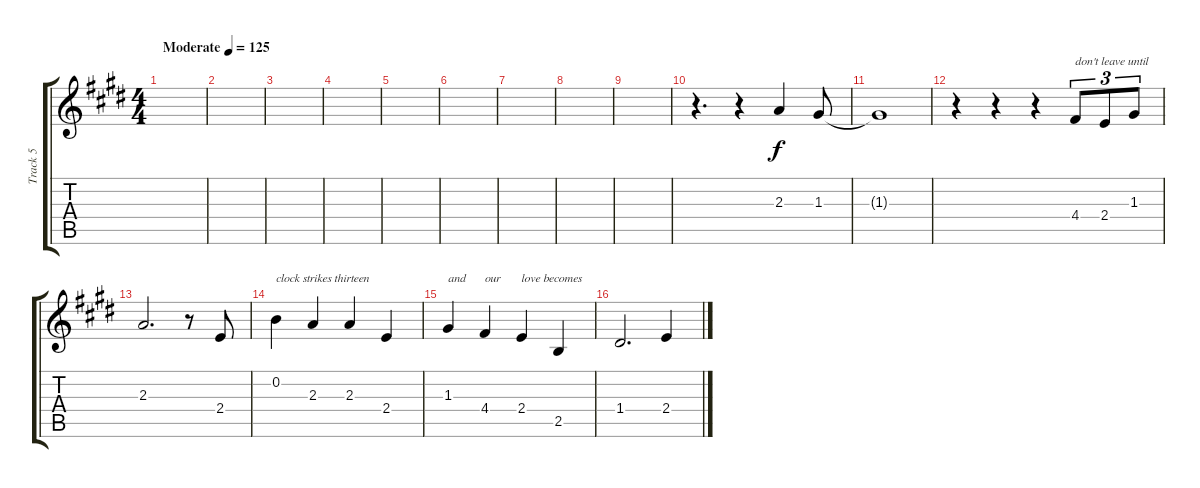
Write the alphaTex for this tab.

\track ("Track 5" "Track 5") {instrument acousticguitarnylon}
\staff {score tabs}
\tuning (E4 B3 G3 D3 A2 E2) {hide}
\ts (4 4)
\tempo (125 "Moderate")
\clef g2
\ks e
|
|
|
|
|
|
|
|
|
r.4{d} r.4 2.3.4 1.3.8 |
1.3{t}.1 |
r.4 r.4 r.4 4.4.8{tu (3 2) txt "don't leave until"} 2.4.8{tu (3 2)} 1.3.8{tu (3 2)} |
2.3.2{d} r.8 2.4.8 |
0.2.4{txt "clock strikes thirteen"} 2.3.4 2.3.4 2.4.4 |
1.3.4{txt "and"} 4.4.4{txt "our"} 2.4.4{txt "love becomes"} 2.5.4 |
1.4.2{d} 2.4.4
